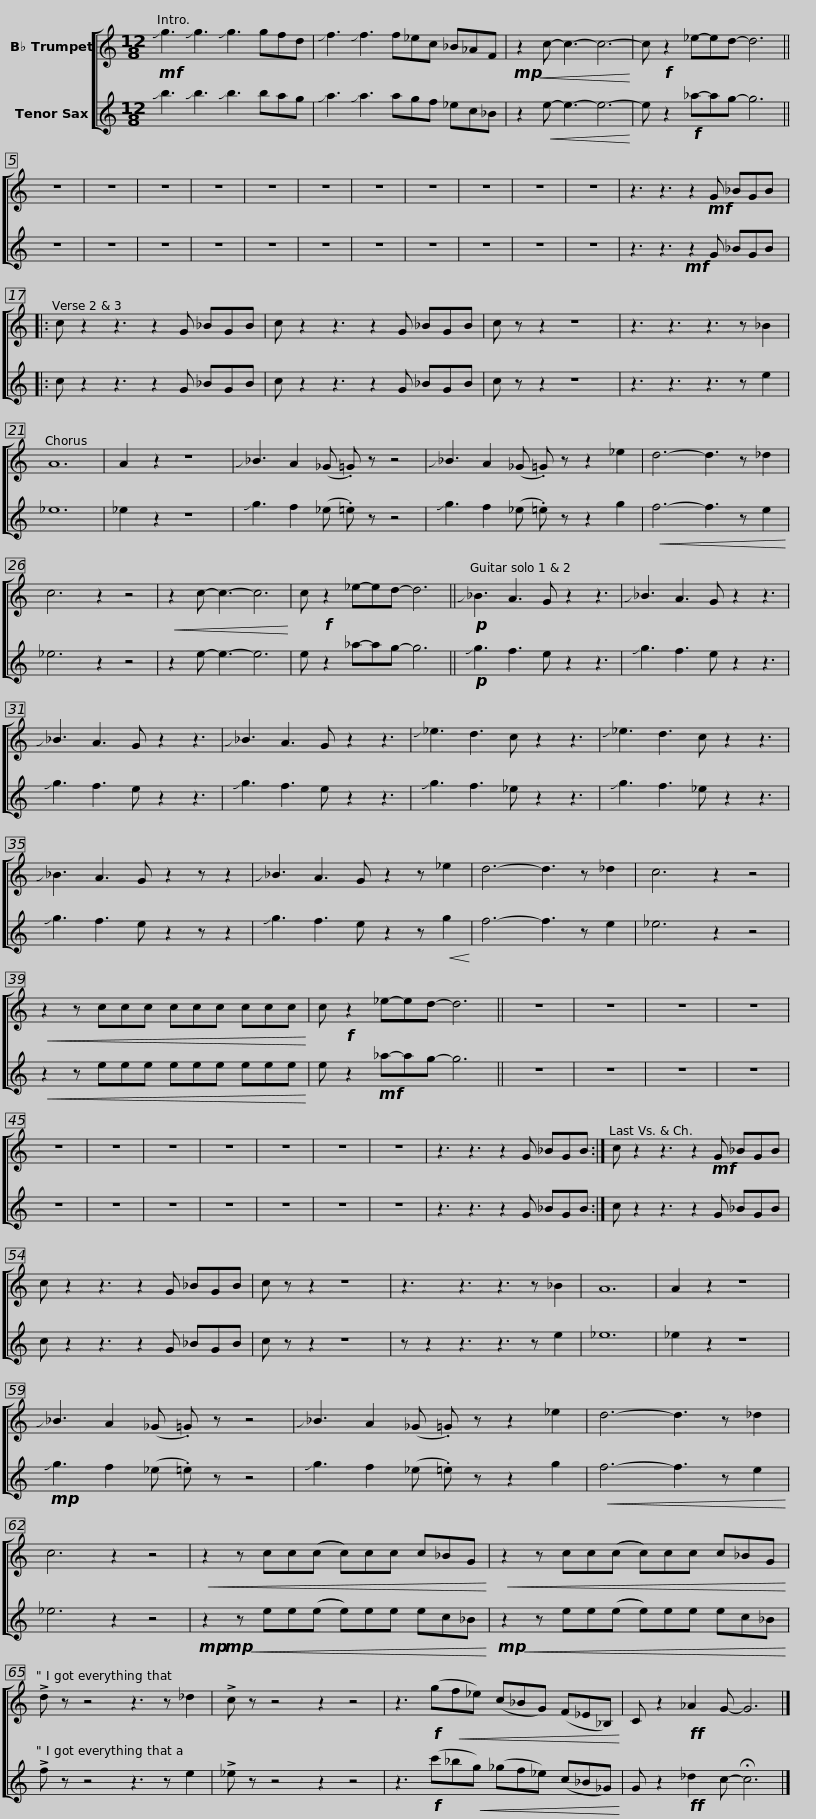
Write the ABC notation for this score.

X:1
%%score [ 1 2 ]
L:1/8
M:12/8
I:linebreak $
K:none
V:1 treble transpose=-2
V:2 treble transpose=-14
V:1
[K:C]!mf! !slide!g3 !slide!g3 !slide!g3 gfd | !slide!f3 !slide!f3 f_ec _B_AF |!mp!!<(! z2 c- c3- c6-!<)! | c!f! z2 _e-ed- d6 ||$ z12 | %5
 z12 | z12 | z12 | z12 | z12 | %10
 z12 | z12 | z12 | z12 | z12 | %15
 z3 z3 z2!mf! G _BGB |:$ c z2 z3 z2 G _BGB | c z2 z3 z2 G _BGB | c z z2 z8 | z3 z3 z3 z _B2 |$ %20
 A12 | A2 z2 z8 | !slide!_B3 A2 (_G .=G) z z4 | !slide!_B3 A2 (_G .=G) z z2 _e2 |$ d6- d3 z _d2 | %25
 c6 z2 z4 |!<(! z2 c- c3- c6!<)! | c!f! z2 _e-ed- d6 ||$!p! !slide!_B3 A3 G z2 z3 | !slide!_B3 A3 G z2 z3 | %30
 !slide!_B3 A3 G z2 z3 | !slide!_B3 A3 G z2 z3 | !slide!_e3 d3 c z2 z3 | !slide!_e3 d3 c z2 z3 |$ !slide!_B3 A3 G z2 z z2 | %35
 !slide!_B3 A3 G z2 z _e2 | d6- d3 z _d2 | c6 z2 z4 |!<(! z2 z ccc ccc ccc!<)! | c!f! z2 _e-ed- d6 ||$ %40
 z12 | z12 | z12 | z12 | z12 | %45
 z12 | z12 | z12 | z12 | z12 | %50
 z12 | z3 z3 z2 G _BGB :|$ c z2 z3 z2!mf! G _BGB | c z2 z3 z2 G _BGB | c z z2 z8 | %55
 z3 z3 z3 z _B2 | A12 | A2 z2 z8 |$ !slide!_B3 A2 (_G .=G) z z4 | !slide!_B3 A2 (_G .=G) z z2 _e2 | %60
 d6- d3 z _d2 | c6 z2 z4 |!<(! z2 z cc((c c))cc c_BG!<)! |$!<(! z2 z cc((c c))cc c_BG!<)! | !>!d z z4 z3 z _d2 | %65
 !>!c z z4 z2 z4 | z3!f! (g!<(!f_e) (c_BG) (F_E_B,)!<)! | C z2!ff! _A2 G- G6 |] %68
V:2
[K:C] !slide!b3 !slide!b3 !slide!b3 bag | !slide!a3 !slide!a3 agf _ec_B | z2!<(! e- e3- e6-!<)! | e z2!f! _a-ag- g6 ||$ z12 | %5
 z12 | z12 | z12 | z12 | z12 | %10
 z12 | z12 | z12 | z12 | z12 | %15
 z3 z3!mf! z2 G _BGB |:$ c z2 z3 z2 G _BGB | c z2 z3 z2 G _BGB | c z z2 z8 | z3 z3 z3 z e2 |$ %20
 _e12 | _e2 z2 z8 | !slide!g3 f2 (_e .=e) z z4 | !slide!g3 f2 (_e .=e) z z2 g2 |$!<(! f6- f3 z e2!<)! | %25
 _e6 z2 z4 | z2 e- e3- e6 | e z2 _a-ag- g6 ||$!p! !slide!g3 f3 e z2 z3 | !slide!g3 f3 e z2 z3 | %30
 !slide!g3 f3 e z2 z3 | !slide!g3 f3 e z2 z3 | !slide!g3 f3 _e z2 z3 | !slide!g3 f3 _e z2 z3 |$ !slide!g3 f3 e z2 z z2 | %35
 !slide!g3 f3 e z2 z!<(! g2!<)! | f6- f3 z e2 | _e6 z2 z4 |!<(! z2 z eee eee eee!<)! | e z2!mf! _a-ag- g6 ||$ %40
 z12 | z12 | z12 | z12 | z12 | %45
 z12 | z12 | z12 | z12 | z12 | %50
 z12 | z3 z3 z2 G _BGB :|$ c z2 z3 z2 G _BGB | c z2 z3 z2 G _BGB | c z z2 z8 | %55
 z z2 z3 z3 z e2 | _e12 | _e2 z2 z8 |$!mp! !slide!g3 f2 (_e .=e) z z4 | !slide!g3 f2 (_e .=e) z z2 g2 | %60
!<(! f6- f3 z e2!<)! | _e6 z2 z4 |!mp!!mp!!<(! z2 z ee((e e))ee ec_B!<)! |$!mp!!<(! z2 z ee((e e))ee ec_B!<)! | !>!f z z4 z3 z e2 | %65
 !>!_e z z4 z2 z4 | z3!f! (c'_b!<(!g) (_gf_e) (c_B_G)!<)! | G z2!ff! _d2 c- !fermata!c6 |] %68
